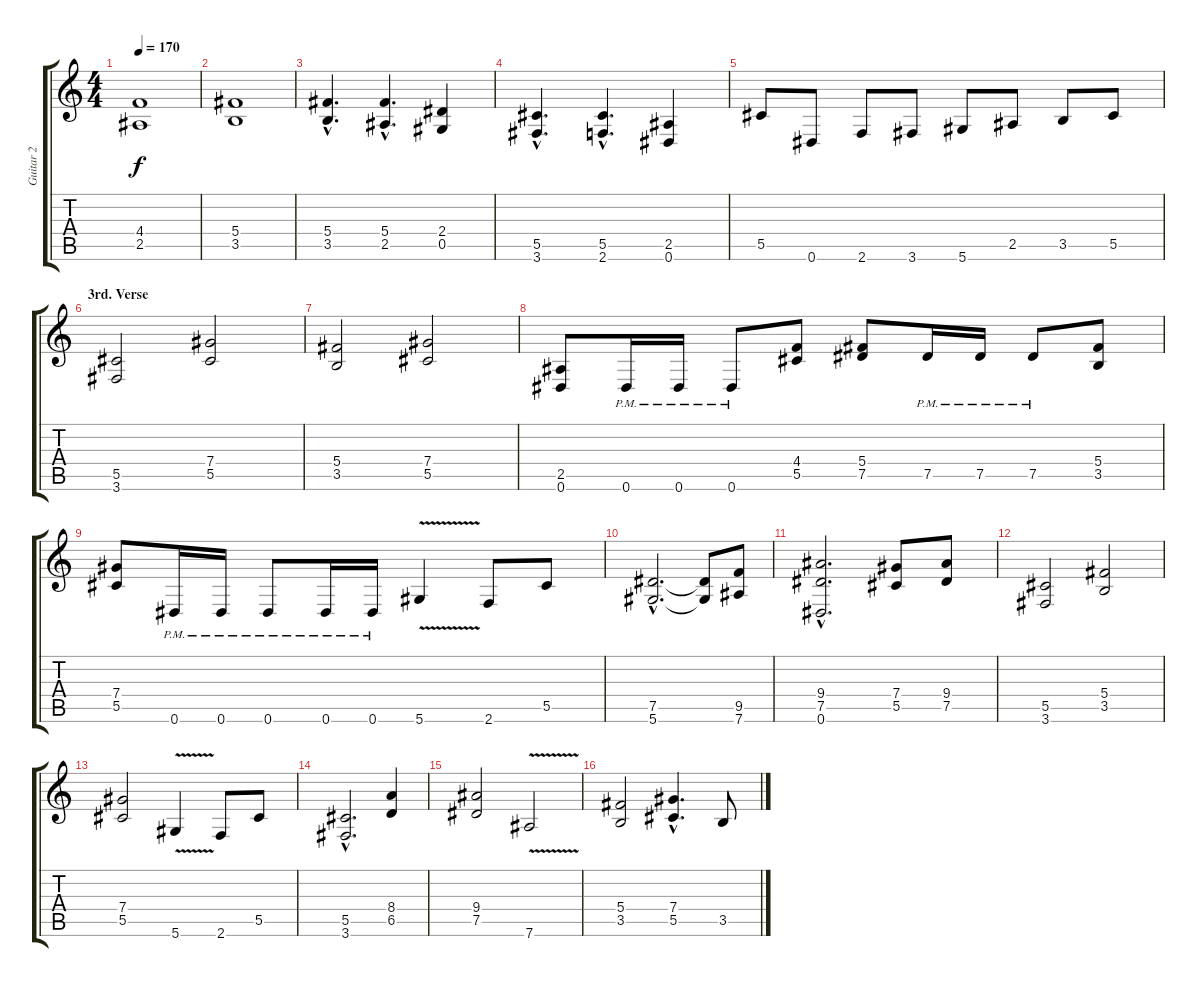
\track ("Guitar 2" "Guitar 2") {instrument overdrivenguitar}
\staff {score tabs}
\tuning (Eb4 Bb3 Gb3 Db3 Ab2 Eb2) {hide}
\ts (4 4)
\tempo 170
\clef g2
\ks c
(4.4 2.5).1{dy f} |
(5.4 3.5).1 |
(5.4{hac} 3.5{hac}).4{d} (5.4{hac} 2.5{hac}).4{d} (2.4 0.5).4 |
(5.5{hac} 3.6{hac}).4{d} (5.5{hac} 2.6{hac}).4{d} (2.5 0.6).4 |
5.5.8 0.6.8 2.6.8 3.6.8 5.6.8 2.5.8 3.5.8 5.5.8 |
\section ("" "3rd. Verse")
(5.5 3.6).2 (7.4 5.5).2 |
(5.4 3.5).2 (7.4 5.5).2 |
(2.5 0.6).8 0.6{pm}.16 0.6{pm}.16 0.6{pm}.8 (4.4 5.5).8 (5.4 7.5).8 7.5{pm}.16 7.5{pm}.16 7.5{pm}.8 (5.4 3.5).8 |
(7.4 5.5).8 0.6{pm}.16 0.6{pm}.16 0.6{pm}.8 0.6{pm}.16 0.6{pm}.16 5.6{v}.4 2.6.8 5.5.8 |
(7.5{hac} 5.6{hac}).2{d} (7.5{t} 5.6{t}).8 (9.5 7.6).8 |
(9.4{hac} 7.5{hac} 0.6{hac}).2{d} (7.4 5.5).8 (9.4 7.5).8 |
(5.5 3.6).2 (5.4 3.5).2 |
(7.4 5.5).2 5.6{v}.4 2.6.8 5.5.8 |
(5.5{hac} 3.6{hac}).2{d} (8.4 6.5).4 |
(9.4 7.5).2 7.6{v}.2 |
(5.4 3.5).2 (7.4{hac} 5.5{hac}).4{d} 3.5.8
